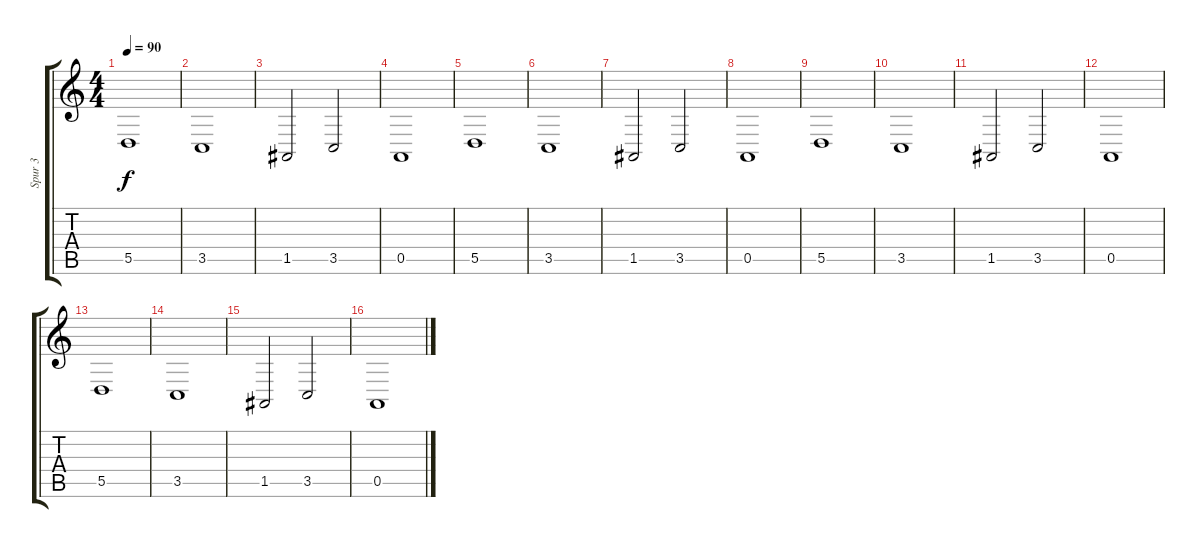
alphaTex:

\track ("Spur 3" "Spur 3") {instrument pad2warm}
\staff {score tabs}
\tuning (E4 B3 G3 D3 A2 E2) {hide}
\ts (4 4)
\tempo 90
\clef g2
\ks c
5.5.1{dy f instrument pad2warm} |
3.5.1 |
1.5.2 3.5.2 |
0.5.1 |
5.5.1 |
3.5.1 |
1.5.2 3.5.2 |
0.5.1 |
5.5.1 |
3.5.1 |
1.5.2 3.5.2 |
0.5.1 |
5.5.1 |
3.5.1 |
1.5.2 3.5.2 |
0.5.1
